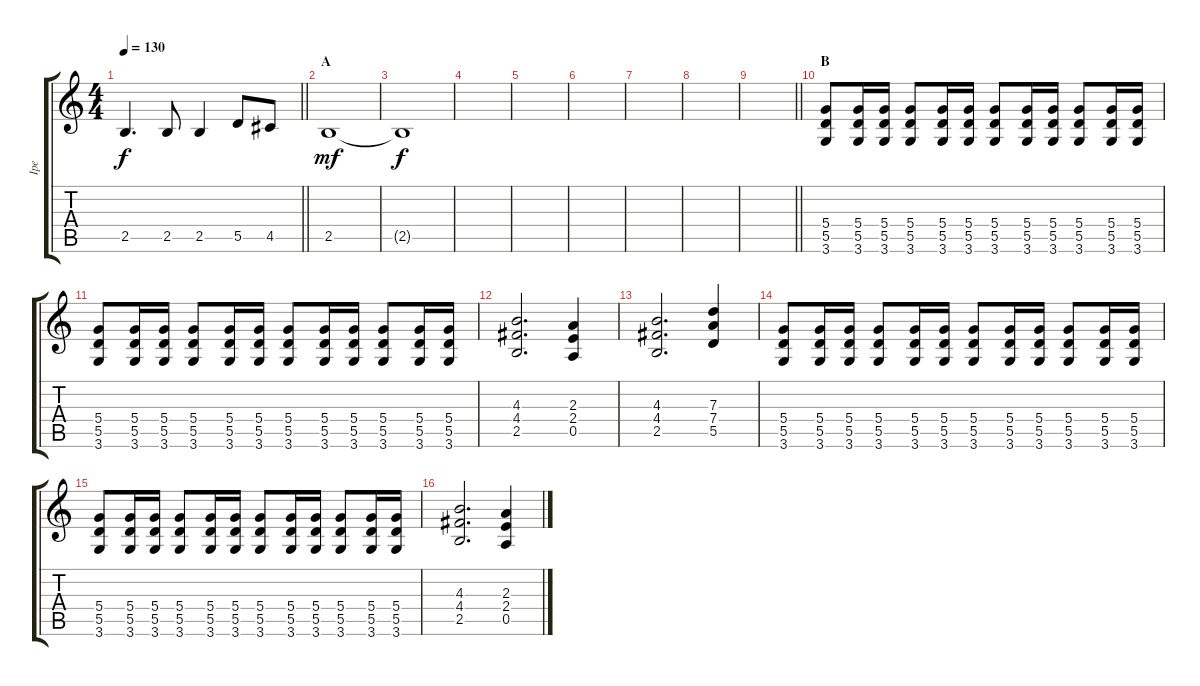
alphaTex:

\track ("Ipe" "Ipe") {instrument overdrivenguitar}
\staff {score tabs}
\tuning (E4 B3 G3 D3 A2 E2) {hide}
\ts (4 4)
\tempo 130
\clef g2
\barLineRight lightlight
\ks c
2.5.4{d dy f} 2.5.8 2.5.4 5.5.8 4.5.8 |
\section ("" "A")
2.5.1{dy mf} |
2.5{t}.1{dy f} |
|
|
|
|
|
\barLineRight lightlight
|
\section ("" "B")
(5.4 5.5 3.6).8{instrument electricguitarclean} (5.4 5.5 3.6).16 (5.4 5.5 3.6).16 (5.4 5.5 3.6).8 (5.4 5.5 3.6).16 (5.4 5.5 3.6).16 (5.4 5.5 3.6).8 (5.4 5.5 3.6).16 (5.4 5.5 3.6).16 (5.4 5.5 3.6).8 (5.4 5.5 3.6).16 (5.4 5.5 3.6).16 |
(5.4 5.5 3.6).8 (5.4 5.5 3.6).16 (5.4 5.5 3.6).16 (5.4 5.5 3.6).8 (5.4 5.5 3.6).16 (5.4 5.5 3.6).16 (5.4 5.5 3.6).8 (5.4 5.5 3.6).16 (5.4 5.5 3.6).16 (5.4 5.5 3.6).8 (5.4 5.5 3.6).16 (5.4 5.5 3.6).16 |
(4.3 4.4 2.5).2{d} (2.3 2.4 0.5).4 |
(4.3 4.4 2.5).2{d} (7.3 7.4 5.5).4 |
(5.4 5.5 3.6).8 (5.4 5.5 3.6).16 (5.4 5.5 3.6).16 (5.4 5.5 3.6).8 (5.4 5.5 3.6).16 (5.4 5.5 3.6).16 (5.4 5.5 3.6).8 (5.4 5.5 3.6).16 (5.4 5.5 3.6).16 (5.4 5.5 3.6).8 (5.4 5.5 3.6).16 (5.4 5.5 3.6).16 |
(5.4 5.5 3.6).8 (5.4 5.5 3.6).16 (5.4 5.5 3.6).16 (5.4 5.5 3.6).8 (5.4 5.5 3.6).16 (5.4 5.5 3.6).16 (5.4 5.5 3.6).8 (5.4 5.5 3.6).16 (5.4 5.5 3.6).16 (5.4 5.5 3.6).8 (5.4 5.5 3.6).16 (5.4 5.5 3.6).16 |
(4.3 4.4 2.5).2{d} (2.3 2.4 0.5).4
